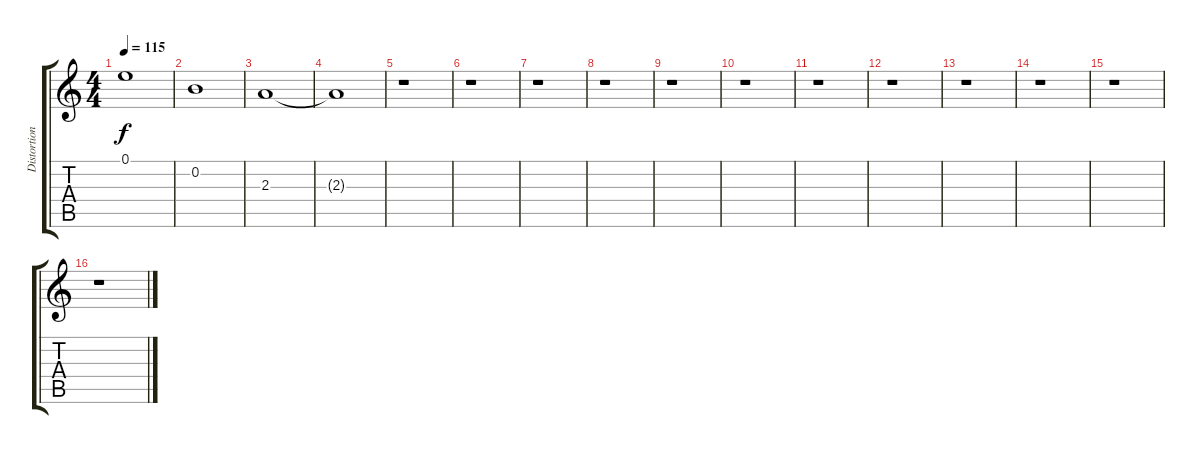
\track ("Distortion Guitar" "Distortion") {instrument distortionguitar}
\staff {score tabs}
\tuning (E4 B3 G3 D3 A2 E2) {hide}
\ts (4 4)
\tempo 115
\clef g2
\ks c
0.1.1{dy f} |
0.2.1 |
2.3.1 |
2.3{t}.1 |
r.1 |
r.1 |
r.1 |
r.1 |
r.1 |
r.1 |
r.1 |
r.1 |
r.1 |
r.1 |
r.1 |
r.1
